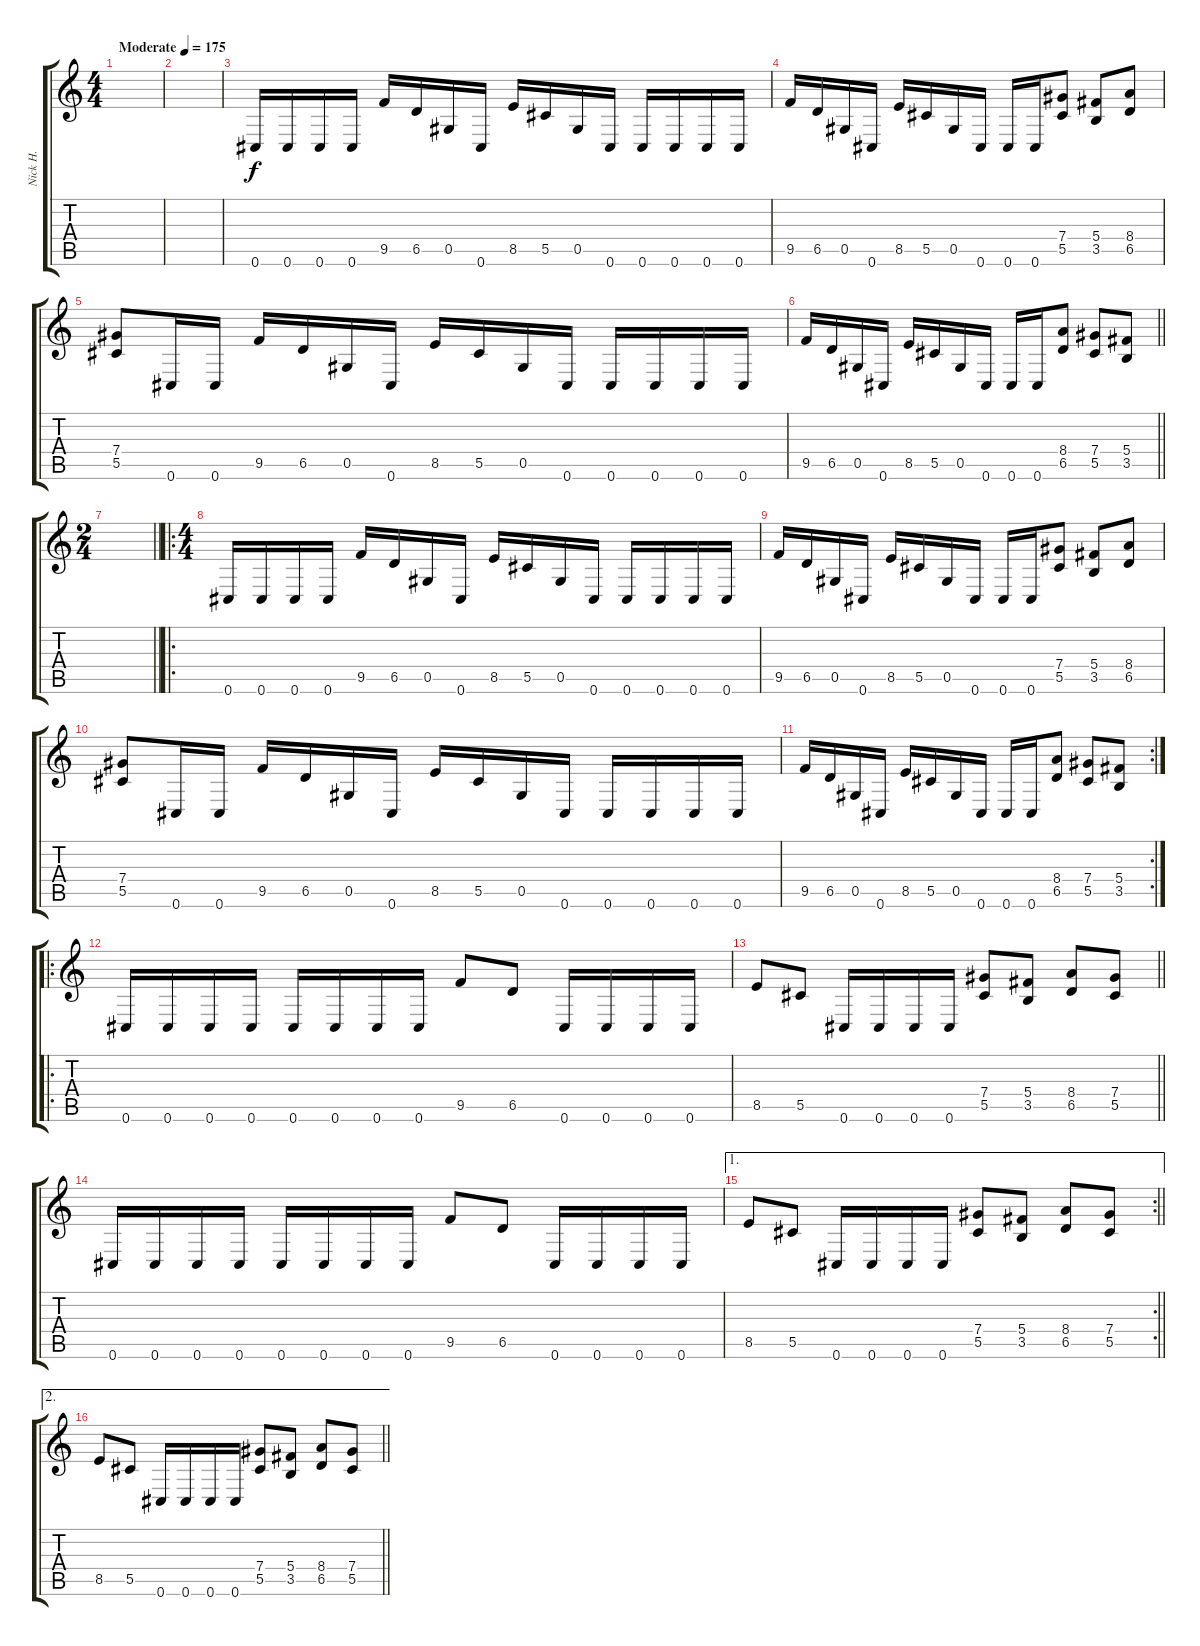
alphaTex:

\track ("Nick H. " "Nick H. ") {instrument distortionguitar}
\staff {score tabs}
\tuning (Eb4 Bb3 Gb3 Db3 Ab2 Db2) {hide}
\ts (4 4)
\tempo (175 "Moderate")
\clef g2
\ks c
|
|
0.6.16 0.6.16 0.6.16 0.6.16 9.5.16 6.5.16 0.5.16 0.6.16 8.5.16 5.5.16 0.5.16 0.6.16 0.6.16 0.6.16 0.6.16 0.6.16 |
9.5.16 6.5.16 0.5.16 0.6.16 8.5.16 5.5.16 0.5.16 0.6.16 0.6.16 0.6.16 (7.4 5.5).8 (5.4 3.5).8 (8.4 6.5).8 |
(7.4 5.5).8 0.6.16 0.6.16 9.5.16 6.5.16 0.5.16 0.6.16 8.5.16 5.5.16 0.5.16 0.6.16 0.6.16 0.6.16 0.6.16 0.6.16 |
\barLineRight lightlight
9.5.16 6.5.16 0.5.16 0.6.16 8.5.16 5.5.16 0.5.16 0.6.16 0.6.16 0.6.16 (8.4 6.5).8 (7.4 5.5).8 (5.4 3.5).8 |
\ts (2 4)
\barLineRight lightlight
|
\ro
\ts (4 4)
0.6.16 0.6.16 0.6.16 0.6.16 9.5.16 6.5.16 0.5.16 0.6.16 8.5.16 5.5.16 0.5.16 0.6.16 0.6.16 0.6.16 0.6.16 0.6.16 |
9.5.16 6.5.16 0.5.16 0.6.16 8.5.16 5.5.16 0.5.16 0.6.16 0.6.16 0.6.16 (7.4 5.5).8 (5.4 3.5).8 (8.4 6.5).8 |
(7.4 5.5).8 0.6.16 0.6.16 9.5.16 6.5.16 0.5.16 0.6.16 8.5.16 5.5.16 0.5.16 0.6.16 0.6.16 0.6.16 0.6.16 0.6.16 |
\rc 2
9.5.16 6.5.16 0.5.16 0.6.16 8.5.16 5.5.16 0.5.16 0.6.16 0.6.16 0.6.16 (8.4 6.5).8 (7.4 5.5).8 (5.4 3.5).8 |
\ro
0.6.16 0.6.16 0.6.16 0.6.16 0.6.16 0.6.16 0.6.16 0.6.16 9.5.8 6.5.8 0.6.16 0.6.16 0.6.16 0.6.16 |
\barLineRight lightlight
8.5.8 5.5.8 0.6.16 0.6.16 0.6.16 0.6.16 (7.4 5.5).8 (5.4 3.5).8 (8.4 6.5).8 (7.4 5.5).8 |
0.6.16 0.6.16 0.6.16 0.6.16 0.6.16 0.6.16 0.6.16 0.6.16 9.5.8 6.5.8 0.6.16 0.6.16 0.6.16 0.6.16 |
\ae 1
\rc 2
\barLineRight lightlight
8.5.8 5.5.8 0.6.16 0.6.16 0.6.16 0.6.16 (7.4 5.5).8 (5.4 3.5).8 (8.4 6.5).8 (7.4 5.5).8 |
\ae 2
\barLineRight lightlight
8.5.8 5.5.8 0.6.16 0.6.16 0.6.16 0.6.16 (7.4 5.5).8 (5.4 3.5).8 (8.4 6.5).8 (7.4 5.5).8
